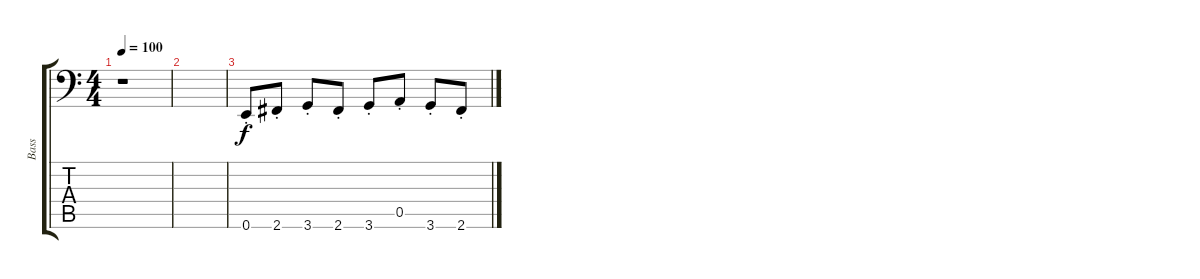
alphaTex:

\track ("Bass" "Bass") {instrument acousticbass}
\staff {score tabs}
\tuning (E3 B2 G2 D2 A1 E1) {hide}
\ts (4 4)
\tempo 100
\clef f4
\ks c
r.1{dy f instrument acousticbass} |
|
0.6{st}.8 2.6{st}.8 3.6{st}.8 2.6{st}.8 3.6{st}.8 0.5{st}.8 3.6{st}.8 2.6{st}.8
